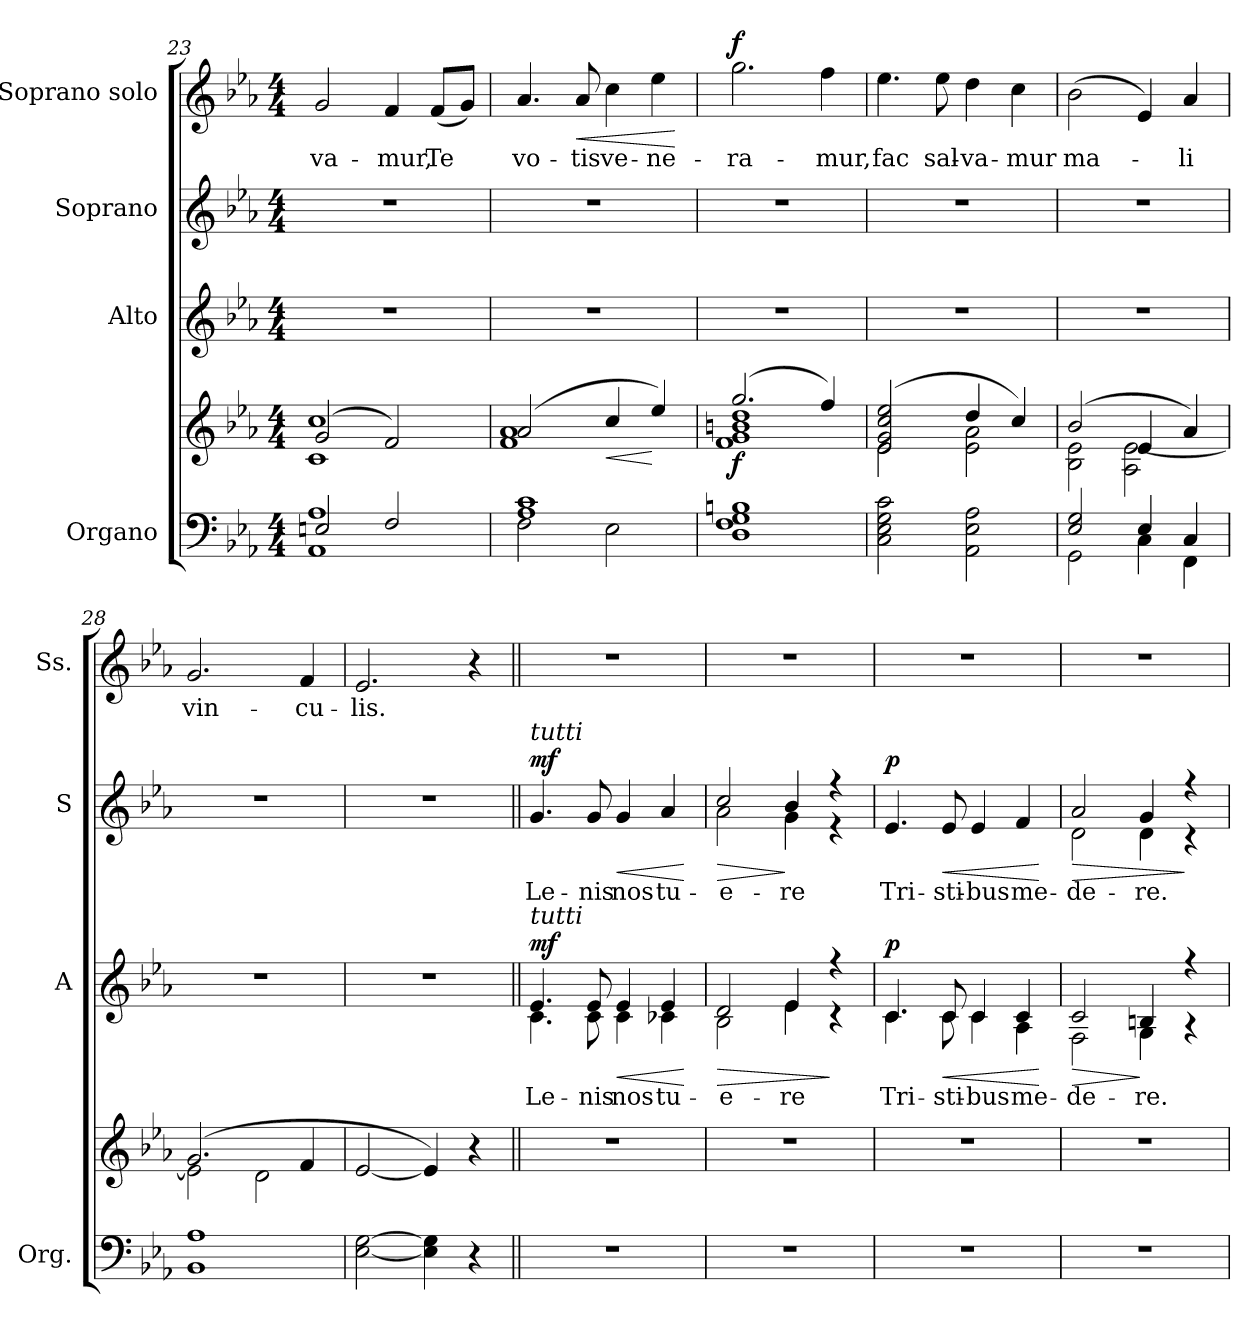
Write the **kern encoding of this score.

**kern	**kern	**dynam	**kern	**text	**dynam	**kern	**text	**dynam	**kern	**text	**dynam
*part4	*part4	*part4	*part3	*part3	*part3	*part2	*part2	*part2	*part1	*part1	*part1
*staff5	*staff4	*staff4/5	*staff3	*staff3	*staff3	*staff2	*staff2	*staff2	*staff1	*staff1	*staff1
*I"Organo	*	*	*I"Alto	*	*	*I"Soprano	*	*	*I"Soprano solo	*	*
*I'Org.	*	*	*I'A	*	*	*I'S	*	*	*I'Ss.	*	*
*clefF4	*clefG2	*	*clefG2	*	*	*clefG2	*	*	*clefG2	*	*
*k[b-e-a-]	*k[b-e-a-]	*	*k[b-e-a-]	*	*	*k[b-e-a-]	*	*	*k[b-e-a-]	*	*
*c:	*c:	*	*c:	*	*	*c:	*	*	*c:	*	*
*M4/4	*M4/4	*	*M4/4	*	*	*M4/4	*	*	*M4/4	*	*
=23	=23	=23	=23	=23	=23	=23	=23	=23	=23	=23	=23
*^	*^	*	*	*	*	*	*	*	*	*	*
2En/	1AA- 1A-	(>2g/	1c 1cc	.	1r	.	.	1r	.	.	2g/	-va-	.
2F/	.	2f/)	.	.	.	.	.	.	.	.	4f/	-mur,	.
.	.	.	.	.	.	.	.	.	.	.	(<8f/L	Te	.
.	.	.	.	.	.	.	.	.	.	.	8g/J)	.	.
=24	=24	=24	=24	=24	=24	=24	=24	=24	=24	=24	=24	=24	=24
1A- 1c	2F\	(>2a-/	1f 1a-	.	1r	.	.	1r	.	.	4.a-/	vo-	.
!	!	!	!	!	!	!	!	!	!	!	!	!	!LO:HP:b
.	.	.	.	.	.	.	.	.	.	.	8a-/	-tis	<
!	!	!	!	!LO:HP:b	!	!	!	!	!	!	!	!	!
.	2E-\	4cc/	.	<	.	.	.	.	.	.	4cc\	ve-	.
.	.	4ee-/)	.	[	.	.	.	.	.	.	4ee-\	-ne-	.
*v	*v	*	*	*	*	*	*	*	*	*	*	*	*
*	*v	*v	*	*	*	*	*	*	*	*	*	*
.	.	.	.	.	.	.	.	.	.	.	[
=25	=25	=25	=25	=25	=25	=25	=25	=25	=25	=25	=25
*	*^	*	*	*	*	*	*	*	*	*	*
!	!	!	!LO:DY:b	!	!	!	!	!	!	!	!	!LO:DY:a
1D 1F 1G 1Bn	(>2.gg/	1f 1g 1bn 1dd	f	1r	.	.	1r	.	.	2.gg\	-ra-	f
.	4ff/)	.	.	.	.	.	.	.	.	4ff\	-mur,	.
=26	=26	=26	=26	=26	=26	=26	=26	=26	=26	=26	=26	=26
2C\ 2E-\ 2G\ 2c\	(>2e-/ 2g/ 2cc/ 2ee-/	2e-\	.	1r	.	.	1r	.	.	4.ee-\	fac	.
.	.	.	.	.	.	.	.	.	.	8ee-\	sal-	.
2AA-\ 2E-\ 2A-\	4dd/	2e-\ 2a-\	.	.	.	.	.	.	.	4dd\	-va-	.
.	4cc/)	.	.	.	.	.	.	.	.	4cc\	-mur	.
!!LO:PB:g=z
=27	=27	=27	=27	=27	=27	=27	=27	=27	=27	=27	=27	=27
*^	*	*	*	*	*	*	*	*	*	*	*	*
2E-/ 2G/	2GG\	(>2b-/	2B-\ 2e-\	.	1r	.	.	1r	.	.	(>2b-\	ma-	.
4E-/	4C\	4e-/	2A-\ [<2e-\	.	.	.	.	.	.	.	4e-/)	.	.
4C/	4FF\	4a-/)	.	.	.	.	.	.	.	.	4a-/	-li	.
*v	*v	*	*	*	*	*	*	*	*	*	*	*	*
=28	=28	=28	=28	=28	=28	=28	=28	=28	=28	=28	=28	=28
1BB- 1A-	(>2.g/	2e-\]	.	1r	.	.	1r	.	.	2.g/	vin-	.
.	.	2d\	.	.	.	.	.	.	.	.	.	.
.	4f/	.	.	.	.	.	.	.	.	4f/	-cu-	.
*	*v	*v	*	*	*	*	*	*	*	*	*	*
=29	=29	=29	=29	=29	=29	=29	=29	=29	=29	=29	=29
[2E-\ [2G\	[2e-/	.	1r	.	.	1r	.	.	2.e-/	-lis.	.
4E-\] 4G\]	4e-/])	.	.	.	.	.	.	.	.	.	.
4r	4r	.	.	.	.	.	.	.	4r	.	.
=30||	=30||	=30||	=30||	=30||	=30||	=30||	=30||	=30||	=30||	=30||	=30||
*	*	*	*^	*	*	*	*	*	*	*	*
!	!	!	!	!	!	!	!LO:TX:a:i:t=tutti	!	!	!	!	!
!	!	!	!LO:TX:a:i:t=tutti	!	!	!	!	!	!	!	!	!
!	!	!	!	!	!	!LO:DY:a	!	!	!LO:DY:a	!	!	!
1r	1r	.	4.e-/	4.c\	Le-	mf	4.g/	Le-	mf	1r	.	.
.	.	.	8e-/	8c\	-nis	.	8g/	-nis	.	.	.	.
!	!	!	!	!	!	!LO:HP:b	!	!	!LO:HP:b	!	!	!
.	.	.	4e-/	4c\	nos	<	4g/	nos	<	.	.	.
.	.	.	4e-/	4c-X\	tu-	.	4a-/	tu-	.	.	.	.
*	*	*	*v	*v	*	*	*	*	*	*	*	*
.	.	.	.	.	[	.	.	[	.	.	.
=31	=31	=31	=31	=31	=31	=31	=31	=31	=31	=31	=31
!	!	!	!	!	!LO:HP:b	!	!	!LO:HP:b	!	!	!
*	*	*	*^	*	*	*^	*	*	*	*	*
1r	1r	.	2d/	2B-\	-e-	>	2cc/	2a-\	-e-	>	1r	.	.
.	.	.	4e-/	4e-\	-re	.	4b-/	4g\	-re	]	.	.	.
.	.	.	4r	4r	.	]	4r	4r	.	.	.	.	.
=32	=32	=32	=32	=32	=32	=32	=32	=32	=32	=32	=32	=32	=32
!	!	!	!	!	!	!LO:DY:a	!	!	!	!LO:DY:a	!	!	!
*	*	*	*	*	*	*	*v	*v	*	*	*	*	*
1r	1r	.	4.c/	4.c\	Tri-	p	4.e-/	Tri-	p	1r	.	.
!	!	!	!	!	!	!LO:HP:b	!	!	!LO:HP:b	!	!	!
.	.	.	8c/	8c\	-sti-	<	8e-/	-sti-	<	.	.	.
.	.	.	4c/	4c\	-bus	.	4e-/	-bus	.	.	.	.
.	.	.	4c/	4A-\	me-	.	4f/	me-	.	.	.	.
*	*	*	*v	*v	*	*	*	*	*	*	*	*
.	.	.	.	.	[	.	.	[	.	.	.
=33	=33	=33	=33	=33	=33	=33	=33	=33	=33	=33	=33
!	!	!	!	!	!LO:HP:b	!	!	!LO:HP:b	!	!	!
*	*	*	*^	*	*	*^	*	*	*	*	*
1r	1r	.	2c/	2F\	-de-	>	2a-/	2d\	-de-	>	1r	.	.
.	.	.	4Bn/	4G\	-re.	]	4g/	4d\	-re.	.	.	.	.
.	.	.	4r	4r	.	.	4r	4r	.	]	.	.	.
*	*	*	*v	*v	*	*	*	*	*	*	*	*	*
*	*	*	*	*	*	*v	*v	*	*	*	*	*
=	=	=	=	=	=	=	=	=	=	=	=
*-	*-	*-	*-	*-	*-	*-	*-	*-	*-	*-	*-
